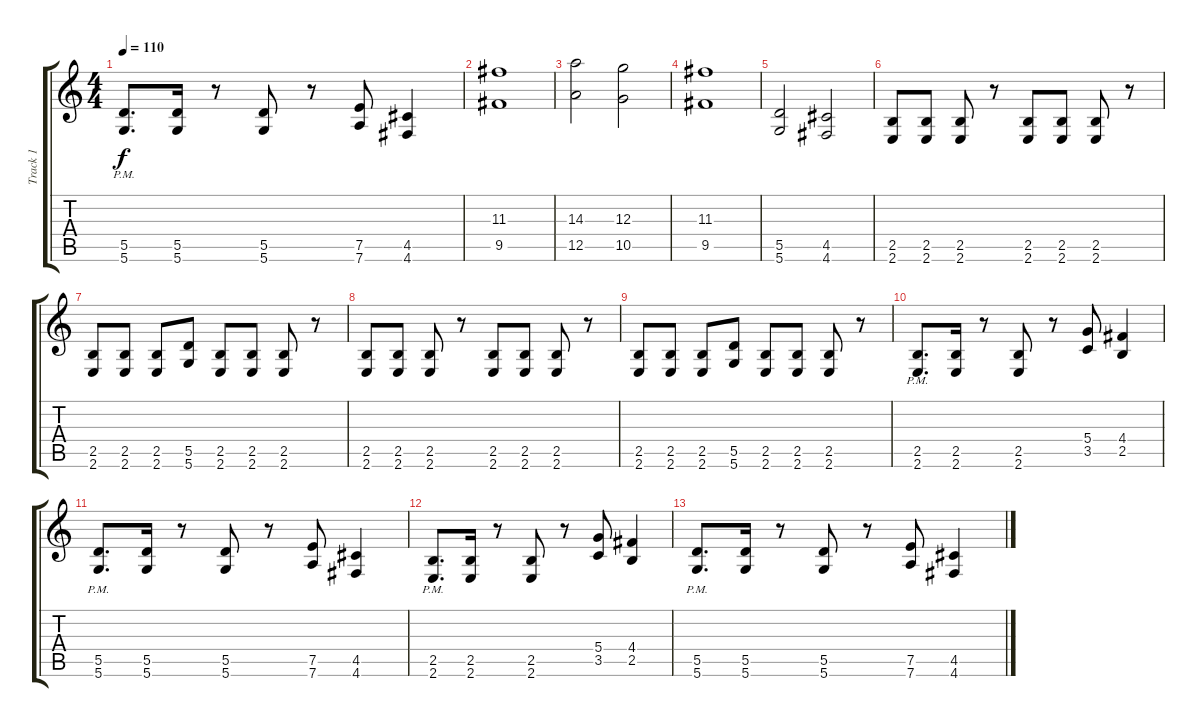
\track ("Track 1" "Track 1") {instrument distortionguitar}
\staff {score tabs}
\tuning (E4 B3 G3 D3 A2 D2) {hide}
\ts (4 4)
\tempo 110
\clef g2
\ks c
(5.5{pm} 5.6{pm}).8{d dy f} (5.5 5.6).16 r.8 (5.5 5.6).8 r.8 (7.5 7.6).8 (4.5 4.6).4 |
(11.3 9.5).1 |
(14.3 12.5).2 (12.3 10.5).2 |
(11.3 9.5).1 |
(5.5 5.6).2 (4.5 4.6).2 |
(2.5 2.6).8 (2.5 2.6).8 (2.5 2.6).8 r.8 (2.5 2.6).8 (2.5 2.6).8 (2.5 2.6).8 r.8 |
(2.5 2.6).8 (2.5 2.6).8 (2.5 2.6).8 (5.5 5.6).8 (2.5 2.6).8 (2.5 2.6).8 (2.5 2.6).8 r.8 |
(2.5 2.6).8 (2.5 2.6).8 (2.5 2.6).8 r.8 (2.5 2.6).8 (2.5 2.6).8 (2.5 2.6).8 r.8 |
(2.5 2.6).8 (2.5 2.6).8 (2.5 2.6).8 (5.5 5.6).8 (2.5 2.6).8 (2.5 2.6).8 (2.5 2.6).8 r.8 |
(2.5{pm} 2.6{pm}).8{d} (2.5 2.6).16 r.8 (2.5 2.6).8 r.8 (5.4 3.5).8 (4.4 2.5).4 |
(5.5{pm} 5.6{pm}).8{d} (5.5 5.6).16 r.8 (5.5 5.6).8 r.8 (7.5 7.6).8 (4.5 4.6).4 |
(2.5 2.6{pm}).8{d} (2.5 2.6).16 r.8 (2.5 2.6).8 r.8 (5.4 3.5).8 (4.4 2.5).4 |
(5.5{pm} 5.6{pm}).8{d} (5.5 5.6).16 r.8 (5.5 5.6).8 r.8 (7.5 7.6).8 (4.5 4.6).4
